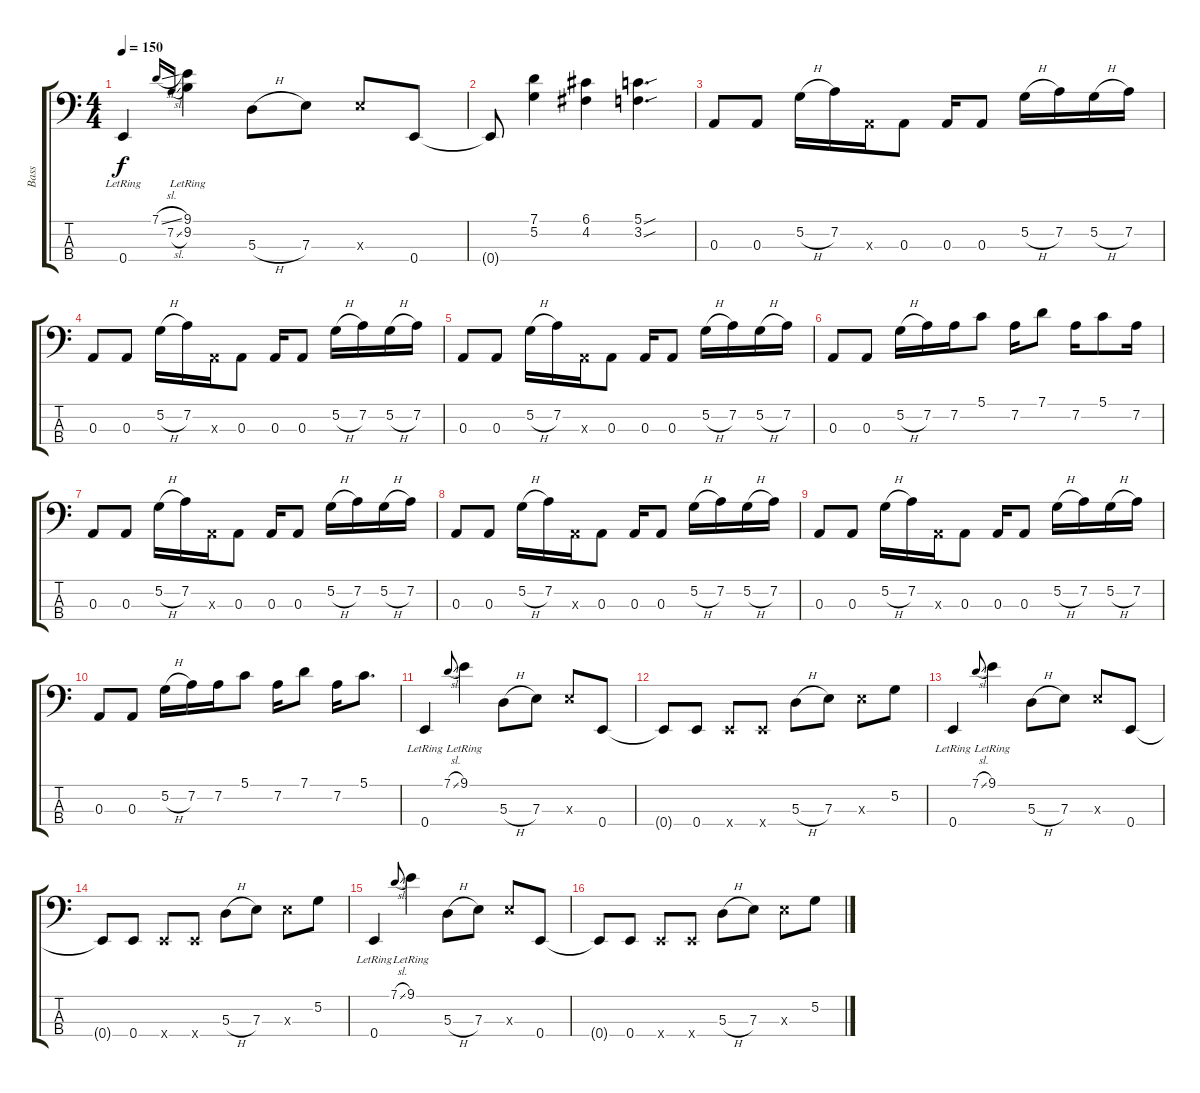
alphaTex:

\track ("Bass" "Bass") {instrument electricbassfinger}
\staff {score tabs}
\tuning (G2 D2 A1 E1) {hide}
\ts (4 4)
\tempo 150
\clef f4
\ks c
0.4{lr}.4{dy f} 7.1{sl}.16{gr onbeat} 7.2{sl}.16{gr onbeat} (9.1{lr} 9.2{lr}).4 5.3{h}.8 7.3.8 7.3{x}.8 0.4.8 |
0.4{t}.8 (7.1 5.2).4 (6.1 4.2).4 (5.1{sou} 3.2{sou}).4{d} |
0.3.8 0.3.8 5.2{h}.16 7.2.16 0.3{x}.16 0.3.8 0.3.16 0.3.8 5.2{h}.16 7.2.16 5.2{h}.16 7.2.16 |
0.3.8 0.3.8 5.2{h}.16 7.2.16 0.3{x}.16 0.3.8 0.3.16 0.3.8 5.2{h}.16 7.2.16 5.2{h}.16 7.2.16 |
0.3.8 0.3.8 5.2{h}.16 7.2.16 0.3{x}.16 0.3.8 0.3.16 0.3.8 5.2{h}.16 7.2.16 5.2{h}.16 7.2.16 |
0.3.8 0.3.8 5.2{h}.16 7.2.16 7.2.16 5.1.8 7.2.16 7.1.8 7.2.16 5.1.8 7.2.16 |
0.3.8 0.3.8 5.2{h}.16 7.2.16 0.3{x}.16 0.3.8 0.3.16 0.3.8 5.2{h}.16 7.2.16 5.2{h}.16 7.2.16 |
0.3.8 0.3.8 5.2{h}.16 7.2.16 0.3{x}.16 0.3.8 0.3.16 0.3.8 5.2{h}.16 7.2.16 5.2{h}.16 7.2.16 |
0.3.8 0.3.8 5.2{h}.16 7.2.16 0.3{x}.16 0.3.8 0.3.16 0.3.8 5.2{h}.16 7.2.16 5.2{h}.16 7.2.16 |
0.3.8 0.3.8 5.2{h}.16 7.2.16 7.2.16 5.1.8 7.2.16 7.1.8 7.2.16 5.1.8{d} |
0.4{lr}.4 7.1{sl}.8{gr onbeat} 9.1{lr}.4 5.3{h}.8 7.3.8 7.3{x}.8 0.4.8 |
0.4{t}.8 0.4.8 0.4{x}.8 0.4{x}.8 5.3{h}.8 7.3.8 7.3{x}.8 5.2.8 |
0.4{lr}.4 7.1{sl}.8{gr onbeat} 9.1{lr}.4 5.3{h}.8 7.3.8 7.3{x}.8 0.4.8 |
0.4{t}.8 0.4.8 0.4{x}.8 0.4{x}.8 5.3{h}.8 7.3.8 7.3{x}.8 5.2.8 |
0.4{lr}.4 7.1{sl}.8{gr onbeat} 9.1{lr}.4 5.3{h}.8 7.3.8 7.3{x}.8 0.4.8 |
0.4{t}.8 0.4.8 0.4{x}.8 0.4{x}.8 5.3{h}.8 7.3.8 7.3{x}.8 5.2.8
